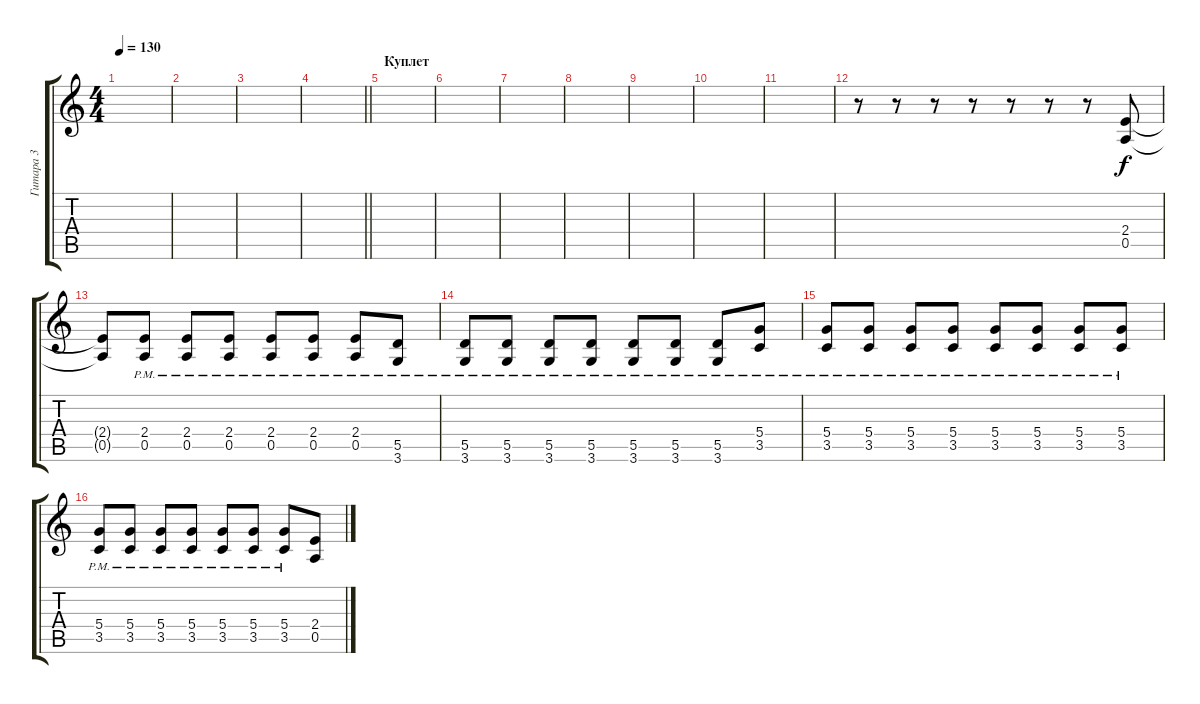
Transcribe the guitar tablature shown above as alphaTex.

\track ("Гитара 3" "Гитара 3") {instrument distortionguitar}
\staff {score tabs}
\tuning (E4 B3 G3 D3 A2 E2) {hide}
\ts (4 4)
\tempo 130
\clef g2
\ks c
|
|
|
\barLineRight lightlight
|
\section ("" "Куплет")
|
|
|
|
|
|
|
r.8 r.8 r.8 r.8 r.8 r.8 r.8 (2.4 0.5).8 |
(2.4{t} 0.5{t}).8 (2.4{pm} 0.5{pm}).8 (2.4{pm} 0.5{pm}).8 (2.4{pm} 0.5{pm}).8 (2.4{pm} 0.5{pm}).8 (2.4{pm} 0.5{pm}).8 (2.4{pm} 0.5{pm}).8 (5.5{pm} 3.6{pm}).8 |
(5.5{pm} 3.6{pm}).8 (5.5{pm} 3.6{pm}).8 (5.5{pm} 3.6{pm}).8 (5.5{pm} 3.6{pm}).8 (5.5{pm} 3.6{pm}).8 (5.5{pm} 3.6{pm}).8 (5.5{pm} 3.6{pm}).8 (5.4{pm} 3.5{pm}).8 |
(5.4{pm} 3.5{pm}).8 (5.4{pm} 3.5{pm}).8 (5.4{pm} 3.5{pm}).8 (5.4{pm} 3.5{pm}).8 (5.4{pm} 3.5{pm}).8 (5.4{pm} 3.5{pm}).8 (5.4{pm} 3.5{pm}).8 (5.4{pm} 3.5{pm}).8 |
(5.4{pm} 3.5{pm}).8 (5.4{pm} 3.5{pm}).8 (5.4{pm} 3.5{pm}).8 (5.4{pm} 3.5{pm}).8 (5.4{pm} 3.5{pm}).8 (5.4{pm} 3.5{pm}).8 (5.4{pm} 3.5{pm}).8 (2.4 0.5).8
